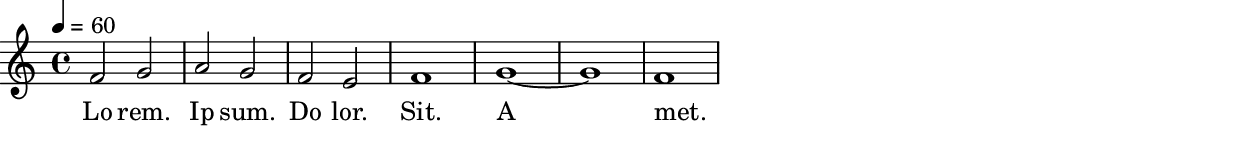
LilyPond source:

%% Generated by lilypond-book
%% Options: [exampleindent=10.16\mm,indent=0\mm,line-width=160\mm,paper-height=845.047\pt,paper-width=597.508\pt,papersize='(cons (* 597.508 pt) (* 845.047 pt))]
\include "lilypond-book-preamble.ly"


% ****************************************************************
% Start cut-&-pastable-section
% ****************************************************************

#(ly:set-option 'eps-box-padding 3.000000)



\paper {
  #(set-paper-size '(cons (* 597.508 pt) (* 845.047 pt)))
  indent = 0\mm
  line-width = 160\mm
  % offset the left padding, also add 1mm as lilypond creates cropped
  % images with a little space on the right
  line-width = #(- line-width (* mm  3.000000) (* mm 1))
}

\layout {
  
}




% ****************************************************************
% ly snippet:
% ****************************************************************
\sourcefilename "out-www/recovered/lyric-repeat-count-midi.ly"
\sourcefileline 0
% Lily was here -- automatically converted by midi2ly.py from out-www/lyric-repeat-count.midi
\version "2.14.0"

\layout {
  \context {
    \Voice
    \remove Note_heads_engraver
    \consists Completion_heads_engraver
    \remove Rest_engraver
    \consists Completion_rest_engraver
  }
}

% included from ./out-www/lyric-repeat-count.header
\header {
texidoc=""
options=""
}
% end

trackAchannelA = {
  
  % [TEXT_EVENT] creator: 
  
  % [TEXT_EVENT] LilyPond 2.25.27              
  
  \time 4/4
  
  \tempo 4 = 60
  \skip 1*7 
}

trackA = <<
  \context Voice = voiceA \trackAchannelA
>>


trackBchannelA = {
  \skip 1*7 
}

trackBchannelB = \relative c {
  f'2 g 
  | % 2
  a g 
  | % 3
  f e 
  | % 4
  f1 
  | % 5
  g\breve f1 
  | % 8
  
}

trackB = <<
  \context Voice = voiceA \trackBchannelA
  \context Voice = voiceB \trackBchannelB
>>


trackCchannelA = \lyricmode {
  "Lo"2 "rem." 
  | % 2
  "Ip" "sum." 
  | % 3
  "Do" "lor." 
  | % 4
  "Sit."1 
  | % 5
  "A"\breve "met."4 " "2. 
  | % 8
  
}

trackC = <<
  \context Lyrics = voiceA \trackCchannelA
>>


\score {
  <<
    \context Staff=trackB \trackA
    \context Staff=trackB \trackB
    \context Lyrics=trackC \trackC
  >>
  \layout {}
  \midi {}
}



% ****************************************************************
% end ly snippet
% ****************************************************************
